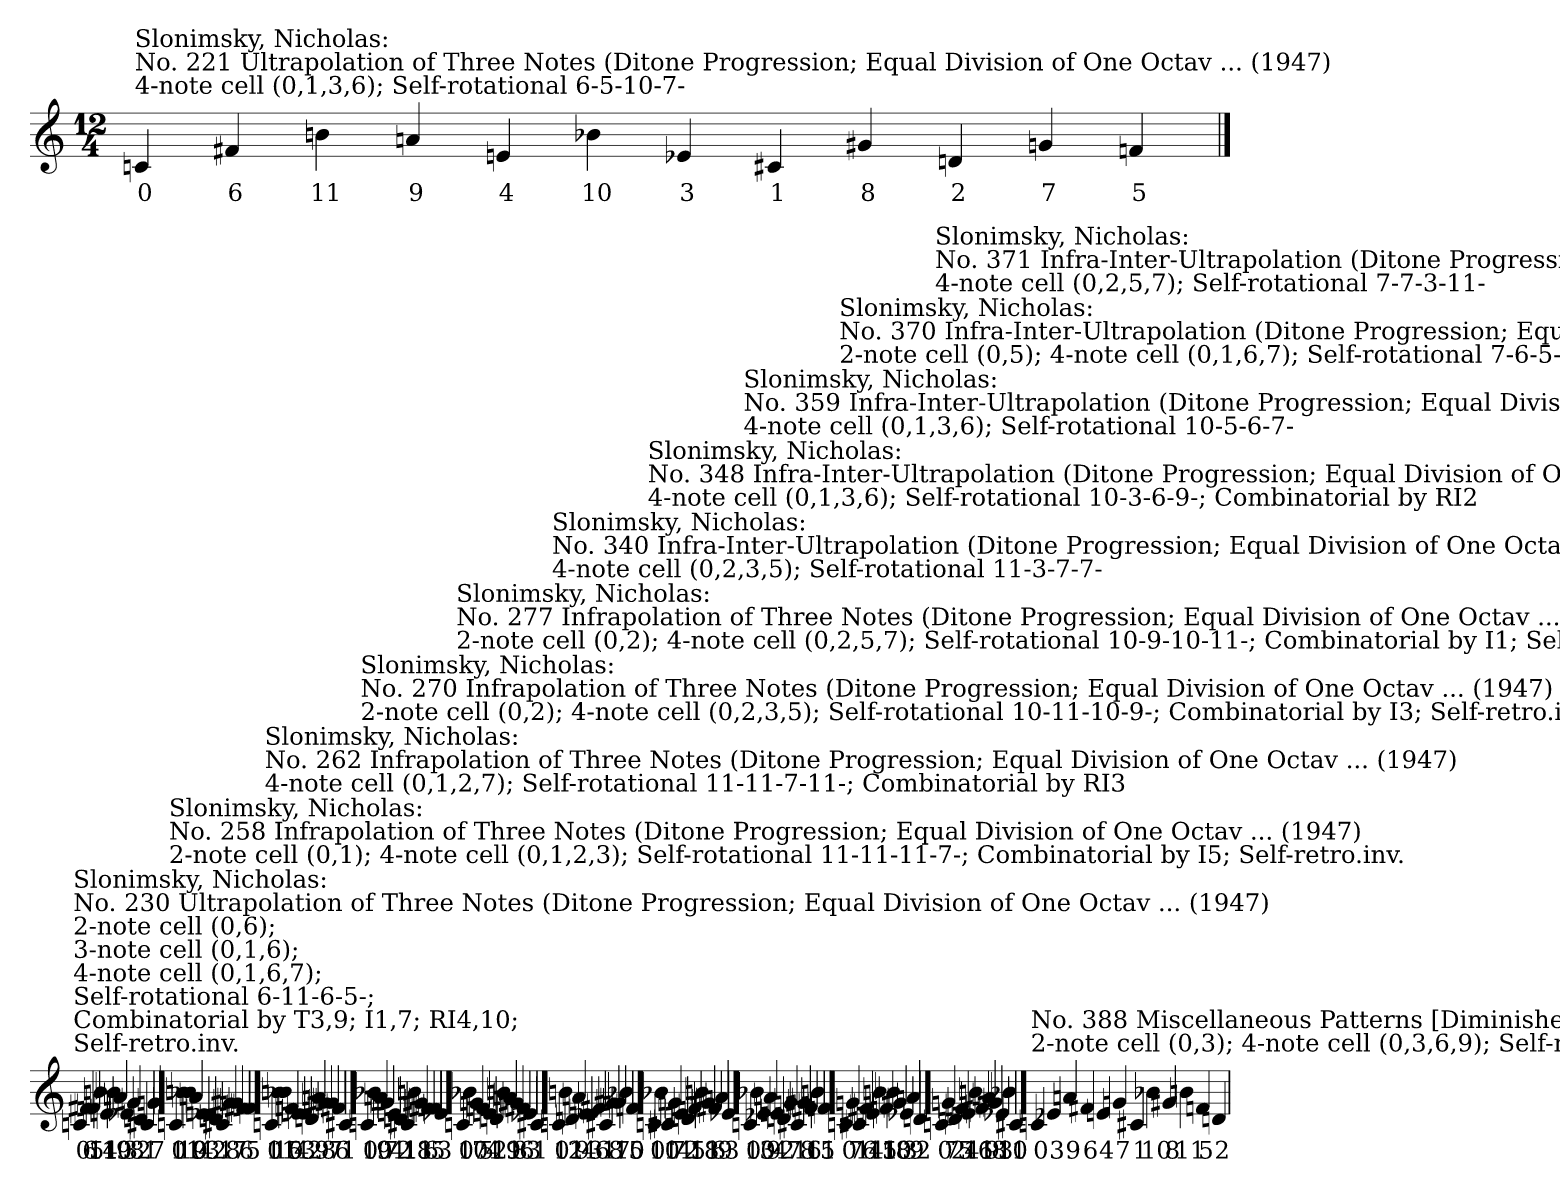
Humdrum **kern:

**kern	**text
*part1	*part1
*staff1	*staff1
!!LO:LB:g=z
*M12/4	*
==1309	==1309
!LO:TX:t=Slonimsky, Nicholas&colon; \nNo. 221 Ultrapolation of Three Notes (Ditone Progression; Equal Division of One Octav ... (1947)\n4-note cell (0,1,3,6); Self-rotational 6-5-10-7-	!
4cn	0
4f#X	6
4bn	11
4an	9
4en	4
4b-X	10
4e-X	3
4c#X	1
4g#X	8
4dn	2
4gn	7
4fn	5
!!LO:LB:g=z
==1310	==1310
!LO:TX:t=Slonimsky, Nicholas&colon; \nNo. 230 Ultrapolation of Three Notes (Ditone Progression; Equal Division of One Octav ... (1947)\n2-note cell (0,6); \n3-note cell (0,1,6); \n4-note cell (0,1,6,7); \nSelf-rotational 6-11-6-5-; \nCombinatorial by T3,9; I1,7; RI4,10; \nSelf-retro.inv.	!
4cn	0
4f#X	6
4fn	5
4bn	11
4en	4
4b-X	10
4an	9
4e-X	3
4g#X	8
4dn	2
4c#X	1
4gn	7
!!LO:LB:g=z
==1311	==1311
!LO:TX:t=Slonimsky, Nicholas&colon; \nNo. 258 Infrapolation of Three Notes (Ditone Progression; Equal Division of One Octav ... (1947)\n2-note cell (0,1); 4-note cell (0,1,2,3); Self-rotational 11-11-11-7-; Combinatorial by I5; Self-retro.inv.	!
4cn	0
4bn	11
4b-X	10
4an	9
4en	4
4e-X	3
4dn	2
4c#X	1
4g#X	8
4gn	7
4f#X	6
4fn	5
!!LO:LB:g=z
==1312	==1312
!LO:TX:t=Slonimsky, Nicholas&colon; \nNo. 262 Infrapolation of Three Notes (Ditone Progression; Equal Division of One Octav ... (1947)\n4-note cell (0,1,2,7); Self-rotational 11-11-7-11-; Combinatorial by RI3	!
4cn	0
4bn	11
4b-X	10
4fn	5
4en	4
4e-X	3
4dn	2
4an	9
4g#X	8
4gn	7
4f#X	6
4c#X	1
!!LO:LB:g=z
==1313	==1313
!LO:TX:t=Slonimsky, Nicholas&colon; \nNo. 270 Infrapolation of Three Notes (Ditone Progression; Equal Division of One Octav ... (1947)\n2-note cell (0,2); 4-note cell (0,2,3,5); Self-rotational 10-11-10-9-; Combinatorial by I3; Self-retro.inv.	!
4cn	0
4b-X	10
4an	9
4gn	7
4en	4
4dn	2
4c#X	1
4bn	11
4g#X	8
4f#X	6
4fn	5
4e-X	3
!!LO:LB:g=z
==1314	==1314
!LO:TX:t=Slonimsky, Nicholas&colon; \nNo. 277 Infrapolation of Three Notes (Ditone Progression; Equal Division of One Octav ... (1947)\n2-note cell (0,2); 4-note cell (0,2,5,7); Self-rotational 10-9-10-11-; Combinatorial by I1; Self-retro.inv.	!
4cn	0
4b-X	10
4gn	7
4fn	5
4en	4
4dn	2
4bn	11
4an	9
4g#X	8
4f#X	6
4e-X	3
4c#X	1
!!LO:LB:g=z
==1315	==1315
!LO:TX:t=Slonimsky, Nicholas&colon; \nNo. 340 Infra-Inter-Ultrapolation (Ditone Progression; Equal Division of One Octave i ... (1947)\n4-note cell (0,2,3,5); Self-rotational 11-3-7-7-	!
4cn	0
4bn	11
4dn	2
4an	9
4en	4
4e-X	3
4f#X	6
4c#X	1
4g#X	8
4gn	7
4b-X	10
4fn	5
!!LO:LB:g=z
==1316	==1316
!LO:TX:t=Slonimsky, Nicholas&colon; \nNo. 348 Infra-Inter-Ultrapolation (Ditone Progression; Equal Division of One Octave i ... (1947)\n4-note cell (0,1,3,6); Self-rotational 10-3-6-9-; Combinatorial by RI2	!
4cn	0
4b-X	10
4c#X	1
4gn	7
4en	4
4dn	2
4fn	5
4bn	11
4g#X	8
4f#X	6
4an	9
4e-X	3
!!LO:LB:g=z
==1317	==1317
!LO:TX:t=Slonimsky, Nicholas&colon; \nNo. 359 Infra-Inter-Ultrapolation (Ditone Progression; Equal Division of One Octave i ... (1947)\n4-note cell (0,1,3,6); Self-rotational 10-5-6-7-	!
4cn	0
4b-X	10
4e-X	3
4an	9
4en	4
4dn	2
4gn	7
4c#X	1
4g#X	8
4f#X	6
4bn	11
4fn	5
!!LO:LB:g=z
==1318	==1318
!LO:TX:t=Slonimsky, Nicholas&colon; \nNo. 370 Infra-Inter-Ultrapolation (Ditone Progression; Equal Division of One Octave i ... (1947)\n2-note cell (0,5); 4-note cell (0,1,6,7); Self-rotational 7-6-5-10-; Combinatorial by I9	!
4cn	0
4gn	7
4c#X	1
4f#X	6
4en	4
4bn	11
4fn	5
4b-X	10
4g#X	8
4e-X	3
4an	9
4dn	2
!!LO:LB:g=z
==1319	==1319
!LO:TX:t=Slonimsky, Nicholas&colon; \nNo. 371 Infra-Inter-Ultrapolation (Ditone Progression; Equal Division of One Octave i ... (1947)\n4-note cell (0,2,5,7); Self-rotational 7-7-3-11-	!
4cn	0
4gn	7
4dn	2
4fn	5
4en	4
4bn	11
4f#X	6
4an	9
4g#X	8
4e-X	3
4b-X	10
4c#X	1
!!LO:LB:g=z
==1320	==1320
!LO:TX:t=Slonimsky, Nicholas&colon; \nNo. 388 Miscellaneous Patterns [Diminished Seventh Chords] (Ditone Progression; Equal ... (1947)\n2-note cell (0,3); 4-note cell (0,3,6,9); Self-rotational 3-6-9-10-; Combinatorial by I5	!
4cn	0
4e-X	3
4an	9
4f#X	6
4en	4
4gn	7
4c#X	1
4b-X	10
4g#X	8
4bn	11
4fn	5
4dn	2
=	=
*-	*-
